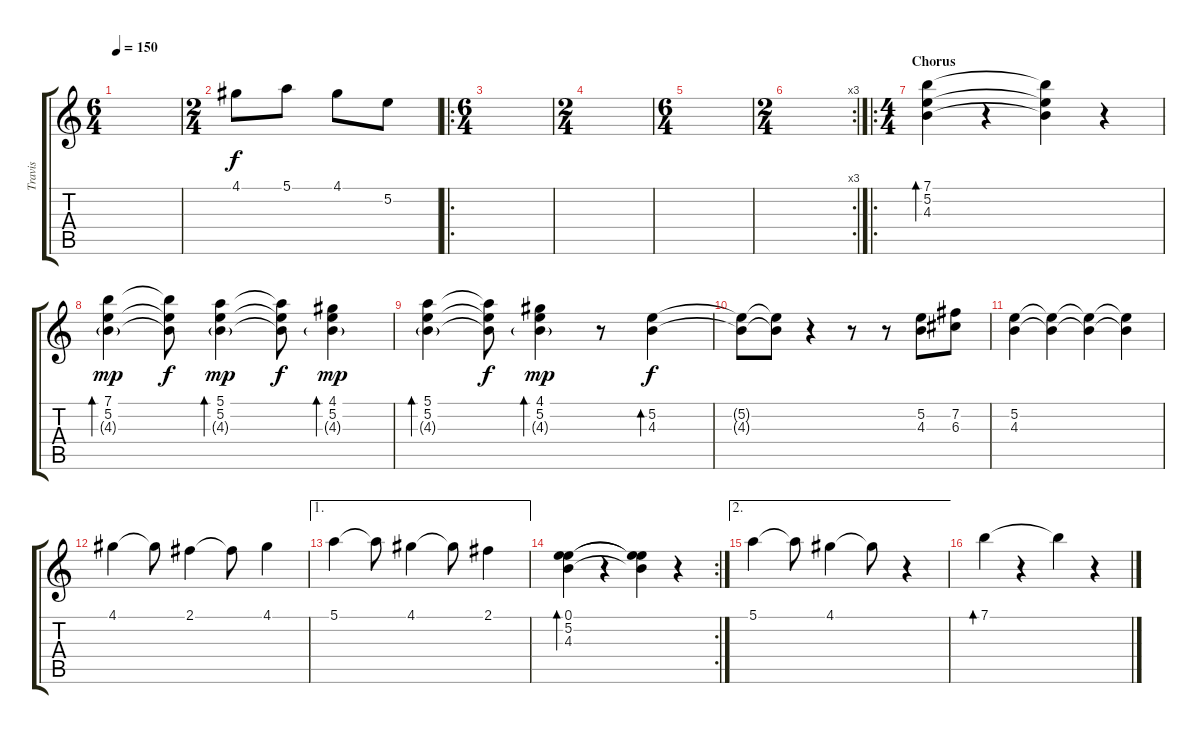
\track ("Travis" "Travis") {instrument distortionguitar}
\staff {score tabs}
\tuning (E4 B3 G3 D3 A2 E2) {hide}
\ts (6 4)
\tempo 150
\clef g2
\ks c
|
\ts (2 4)
4.1.8 5.1.8 4.1.8 5.2.8 |
\ro
\ts (6 4)
|
\ts (2 4)
|
\ts (6 4)
|
\rc 3
\ts (2 4)
|
\ro
\ts (4 4)
\section ("" "Chorus")
(7.1 5.2 4.3).4{bd 240} r.4 (7.1{t} 5.2{t} 4.3{t}).4 r.4 |
(7.1 5.2 4.3{g}).4{bd 120 dy mp} (7.1{t} 5.2{t} 4.3{t}).8{dy f} (5.1 5.2 4.3{g}).4{bd 120 dy mp} (5.1{t} 5.2{t} 4.3{t}).8{dy f} (4.1 5.2 4.3{g}).4{bd 120 dy mp} |
(5.1 5.2 4.3{g}).4{bd 120} (5.1{t} 5.2{t} 4.3{t}).8{dy f} (4.1 5.2 4.3{g}).4{bd 120 dy mp} r.8 (5.2 4.3).4{bd 120 dy f} |
(5.2{t} 4.3{t}).8 (5.2{t} 4.3{t}).8 r.4 r.8 r.8 (5.2 4.3).8 (7.2 6.3).8 |
(5.2 4.3).4 (5.2{t} 4.3{t}).4 (5.2{t} 4.3{t}).4 (5.2{t} 4.3{t}).4 |
4.1.4 4.1{t}.8 2.1.4 2.1{t}.8 4.1.4 |
\ae 1
5.1.4 5.1{t}.8 4.1.4 4.1{t}.8 2.1.4 |
\rc 2
(0.1 5.2 4.3).4{bd 60} r.4 (0.1{t} 5.2{t} 4.3{t}).4 r.4 |
\ae 2
5.1.4 5.1{t}.8 4.1.4 4.1{t}.8 r.4 |
7.1.4{bd 60} r.4 7.1{t}.4 r.4
